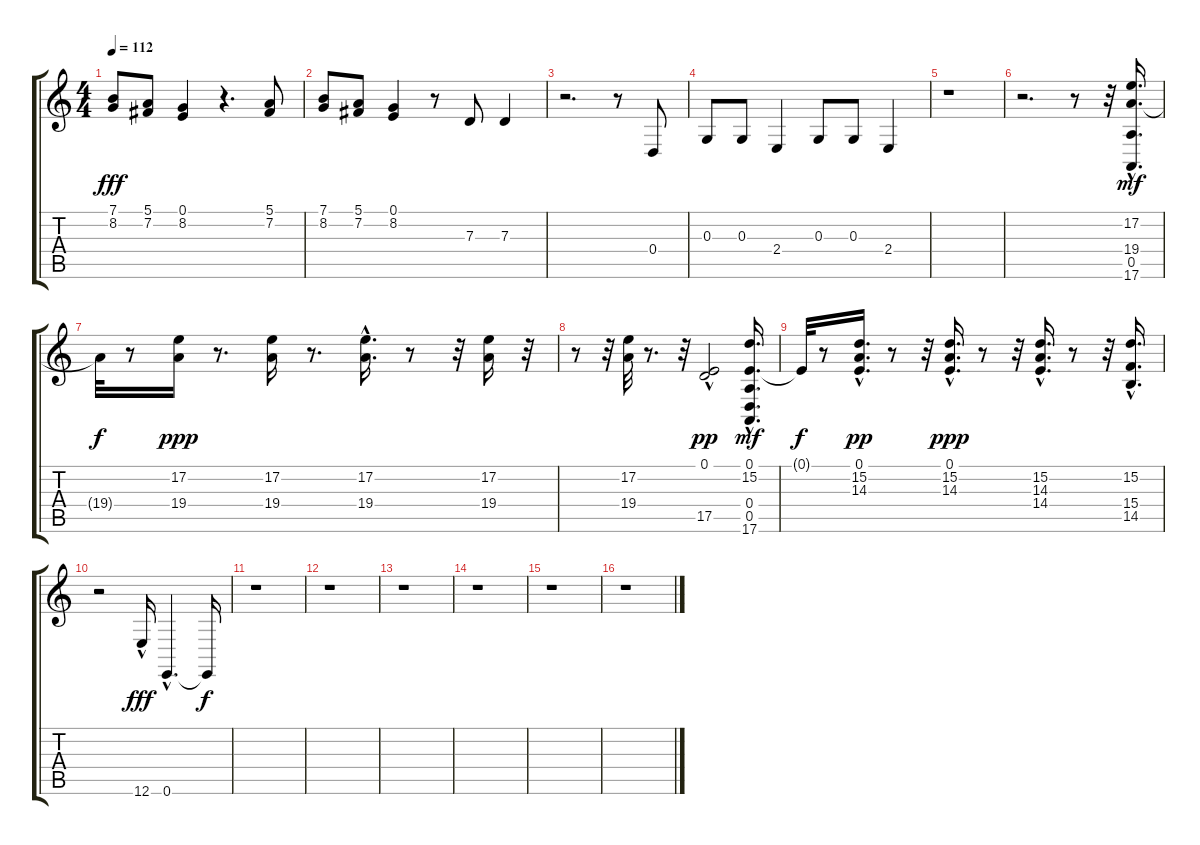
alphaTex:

\track "" {instrument altosax}
\staff {score tabs}
\tuning (E4 B3 G3 D3 A2 E2) {hide}
\ts (4 4)
\tempo 112
\clef g2
\ks c
(7.1 8.2).8{dy fff} (5.1 7.2).8 (0.1 8.2).4 r.4{d} (5.1 7.2).8 |
(7.1 8.2).8 (5.1 7.2).8 (0.1 8.2).4 r.8 7.3.8 7.3.4 |
r.2{d} r.8 0.4.8 |
0.3.8 0.3.8 2.4.4 0.3.8 0.3.8 2.4.4 |
r.1 |
r.2{d} r.8 r.32 (17.2{hac} 19.4{hac} 0.5{hac} 17.6{hac}).16{d dy mf volume 15} |
19.4{t}.32{dy f} r.8 (17.2 19.4).16{dy ppp volume 16} r.8{d} (17.2 19.4).16 r.8{d} (17.2 19.4{hac}).16{d} r.8 r.32 (17.2 19.4).16 r.32 |
r.8 r.32 (17.2 19.4).32 r.8{d} r.32 (0.1{hac} 17.5).2{dy pp} (0.1{hac} 15.2{hac} 0.4 0.5{hac} 17.6{hac}).16{d dy mf} |
0.1{t}.32{dy f} r.8 (0.1{hac} 15.2 14.3{hac}).16{d dy pp} r.8 r.32 (0.1{hac} 15.2 14.3).16{d dy ppp} r.8 r.32 (15.2 14.3 14.4{hac}).16{d} r.8 r.32 (15.2{hac} 15.4{hac} 14.5{hac}).16{d} |
r.2 12.6{hac}.16{dy fff} 0.6{hac}.4{d} 0.6{t}.16{dy f} |
r.1 |
r.1 |
r.1 |
r.1 |
r.1 |
r.1
